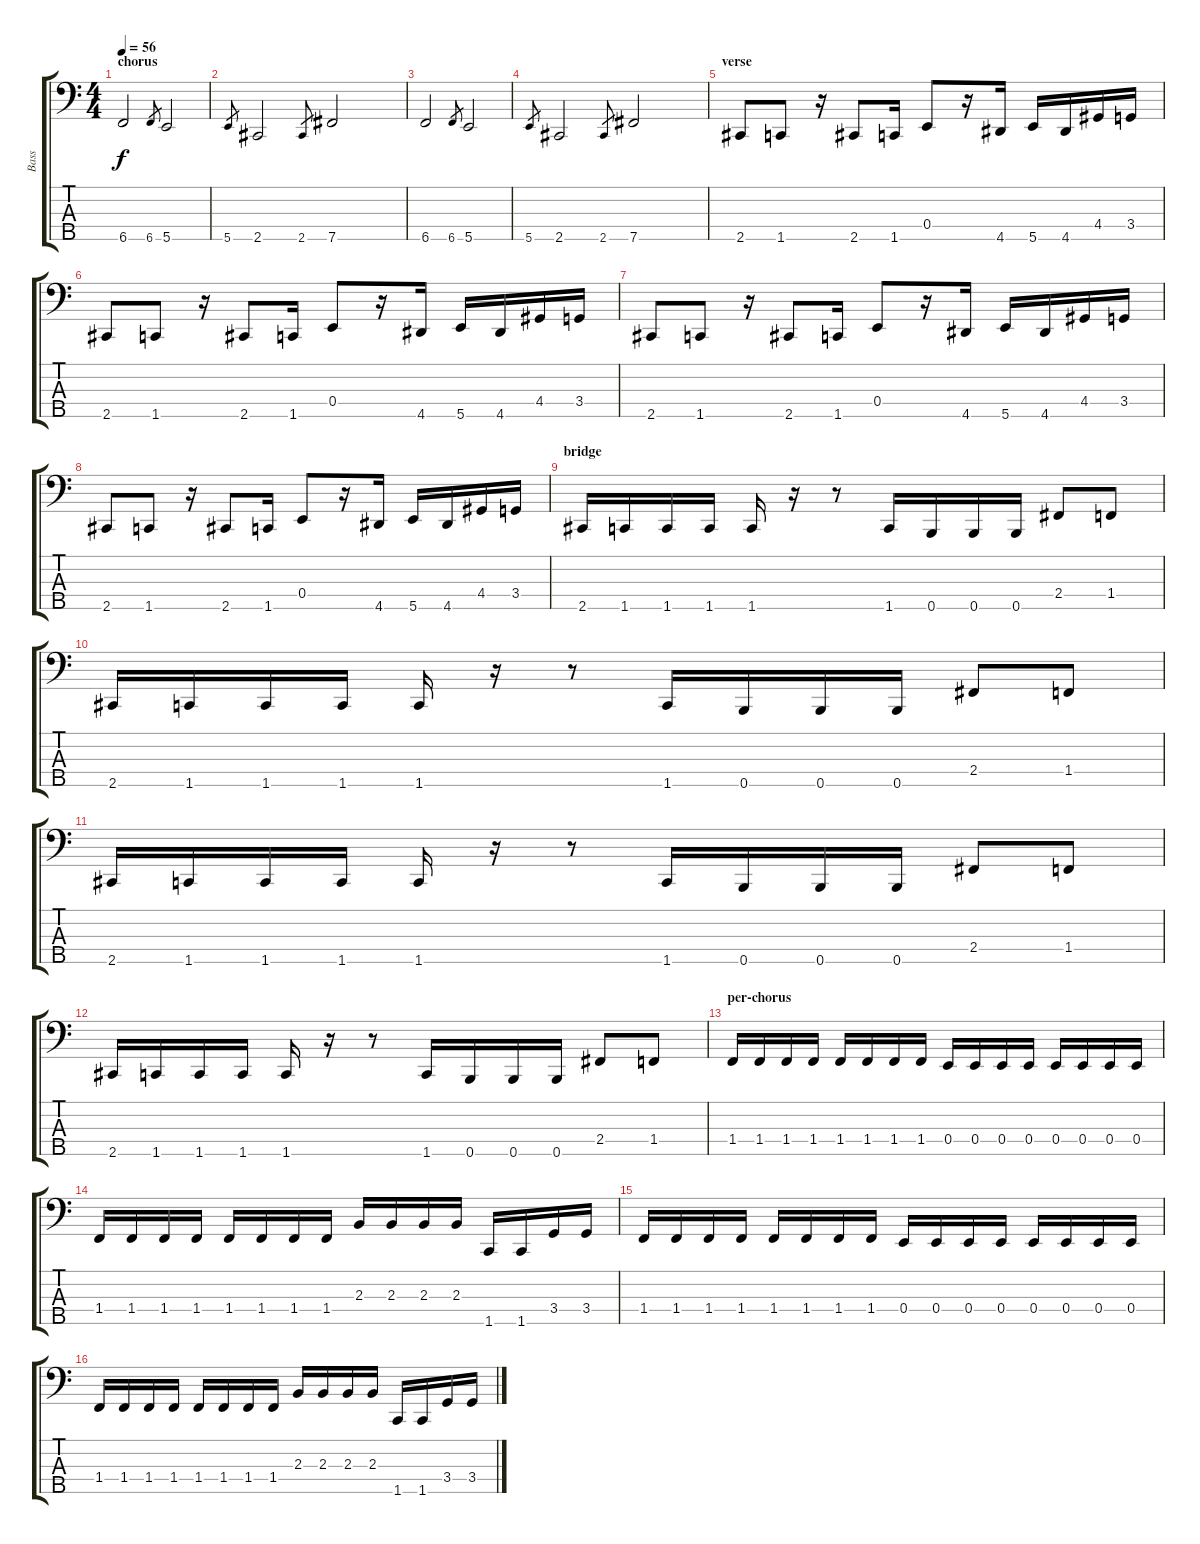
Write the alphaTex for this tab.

\track ("Bass" "Bass") {instrument electricbasspick}
\staff {score tabs}
\tuning (G2 D2 A1 E1 B0) {hide}
\ts (4 4)
\section ("" "chorus")
\tempo 56
\clef f4
\ks c
6.5.2{dy f} 6.5.8{gr} 5.5.2 |
5.5.8{gr} 2.5.2 2.5.8{gr} 7.5.2 |
6.5.2 6.5.8{gr} 5.5.2 |
5.5.8{gr} 2.5.2 2.5.8{gr} 7.5.2 |
\section ("" "verse")
2.5.8 1.5.8 r.16 2.5.8 1.5.16 0.4.8 r.16 4.5.16 5.5.16 4.5.16 4.4.16 3.4.16 |
2.5.8 1.5.8 r.16 2.5.8 1.5.16 0.4.8 r.16 4.5.16 5.5.16 4.5.16 4.4.16 3.4.16 |
2.5.8 1.5.8 r.16 2.5.8 1.5.16 0.4.8 r.16 4.5.16 5.5.16 4.5.16 4.4.16 3.4.16 |
2.5.8 1.5.8 r.16 2.5.8 1.5.16 0.4.8 r.16 4.5.16 5.5.16 4.5.16 4.4.16 3.4.16 |
\section ("" "bridge")
2.5.16 1.5.16 1.5.16 1.5.16 1.5.16 r.16 r.8 1.5.16 0.5.16 0.5.16 0.5.16 2.4.8 1.4.8 |
2.5.16 1.5.16 1.5.16 1.5.16 1.5.16 r.16 r.8 1.5.16 0.5.16 0.5.16 0.5.16 2.4.8 1.4.8 |
2.5.16 1.5.16 1.5.16 1.5.16 1.5.16 r.16 r.8 1.5.16 0.5.16 0.5.16 0.5.16 2.4.8 1.4.8 |
2.5.16 1.5.16 1.5.16 1.5.16 1.5.16 r.16 r.8 1.5.16 0.5.16 0.5.16 0.5.16 2.4.8 1.4.8 |
\section ("" "per-chorus")
1.4.16 1.4.16 1.4.16 1.4.16 1.4.16 1.4.16 1.4.16 1.4.16 0.4.16 0.4.16 0.4.16 0.4.16 0.4.16 0.4.16 0.4.16 0.4.16 |
1.4.16 1.4.16 1.4.16 1.4.16 1.4.16 1.4.16 1.4.16 1.4.16 2.3.16 2.3.16 2.3.16 2.3.16 1.5.16 1.5.16 3.4.16 3.4.16 |
1.4.16 1.4.16 1.4.16 1.4.16 1.4.16 1.4.16 1.4.16 1.4.16 0.4.16 0.4.16 0.4.16 0.4.16 0.4.16 0.4.16 0.4.16 0.4.16 |
1.4.16 1.4.16 1.4.16 1.4.16 1.4.16 1.4.16 1.4.16 1.4.16 2.3.16 2.3.16 2.3.16 2.3.16 1.5.16 1.5.16 3.4.16 3.4.16
